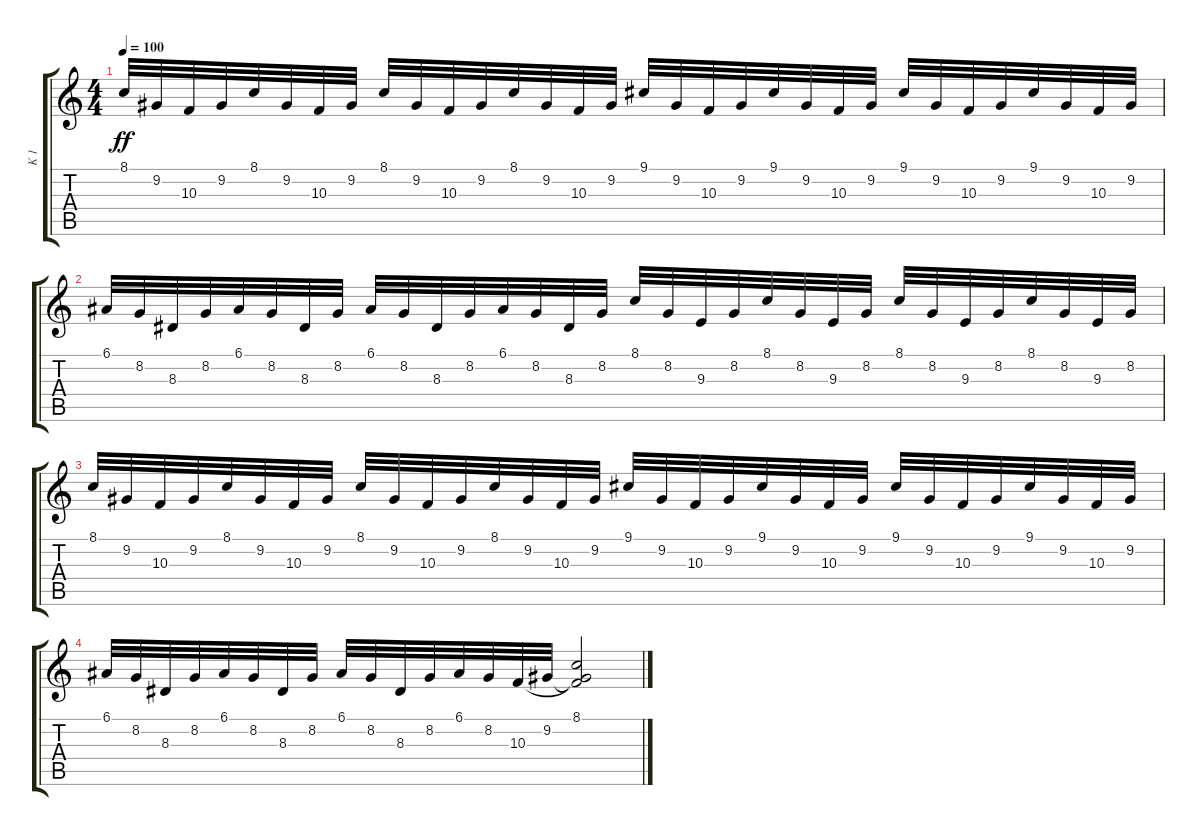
\track ("K 1" "K 1") {instrument harpsichord}
\staff {score tabs}
\tuning (E4 B3 G3 D3 A2 E2) {hide}
\ts (4 4)
\tempo 100
\clef g2
\ks c
8.1.32{dy ff} 9.2.32 10.3.32 9.2.32 8.1.32 9.2.32 10.3.32 9.2.32 8.1.32 9.2.32 10.3.32 9.2.32 8.1.32 9.2.32 10.3.32 9.2.32 9.1.32 9.2.32 10.3.32 9.2.32 9.1.32 9.2.32 10.3.32 9.2.32 9.1.32 9.2.32 10.3.32 9.2.32 9.1.32 9.2.32 10.3.32 9.2.32 |
6.1.32 8.2.32 8.3.32 8.2.32 6.1.32 8.2.32 8.3.32 8.2.32 6.1.32 8.2.32 8.3.32 8.2.32 6.1.32 8.2.32 8.3.32 8.2.32 8.1.32 8.2.32 9.3.32 8.2.32 8.1.32 8.2.32 9.3.32 8.2.32 8.1.32 8.2.32 9.3.32 8.2.32 8.1.32 8.2.32 9.3.32 8.2.32 |
8.1.32 9.2.32 10.3.32 9.2.32 8.1.32 9.2.32 10.3.32 9.2.32 8.1.32 9.2.32 10.3.32 9.2.32 8.1.32 9.2.32 10.3.32 9.2.32 9.1.32 9.2.32 10.3.32 9.2.32 9.1.32 9.2.32 10.3.32 9.2.32 9.1.32 9.2.32 10.3.32 9.2.32 9.1.32 9.2.32 10.3.32 9.2.32 |
6.1.32 8.2.32 8.3.32 8.2.32 6.1.32 8.2.32 8.3.32 8.2.32 6.1.32 8.2.32 8.3.32 8.2.32 6.1.32 8.2.32 10.3.32 9.2.32 (8.1 9.2{t} 10.3{t}).2
